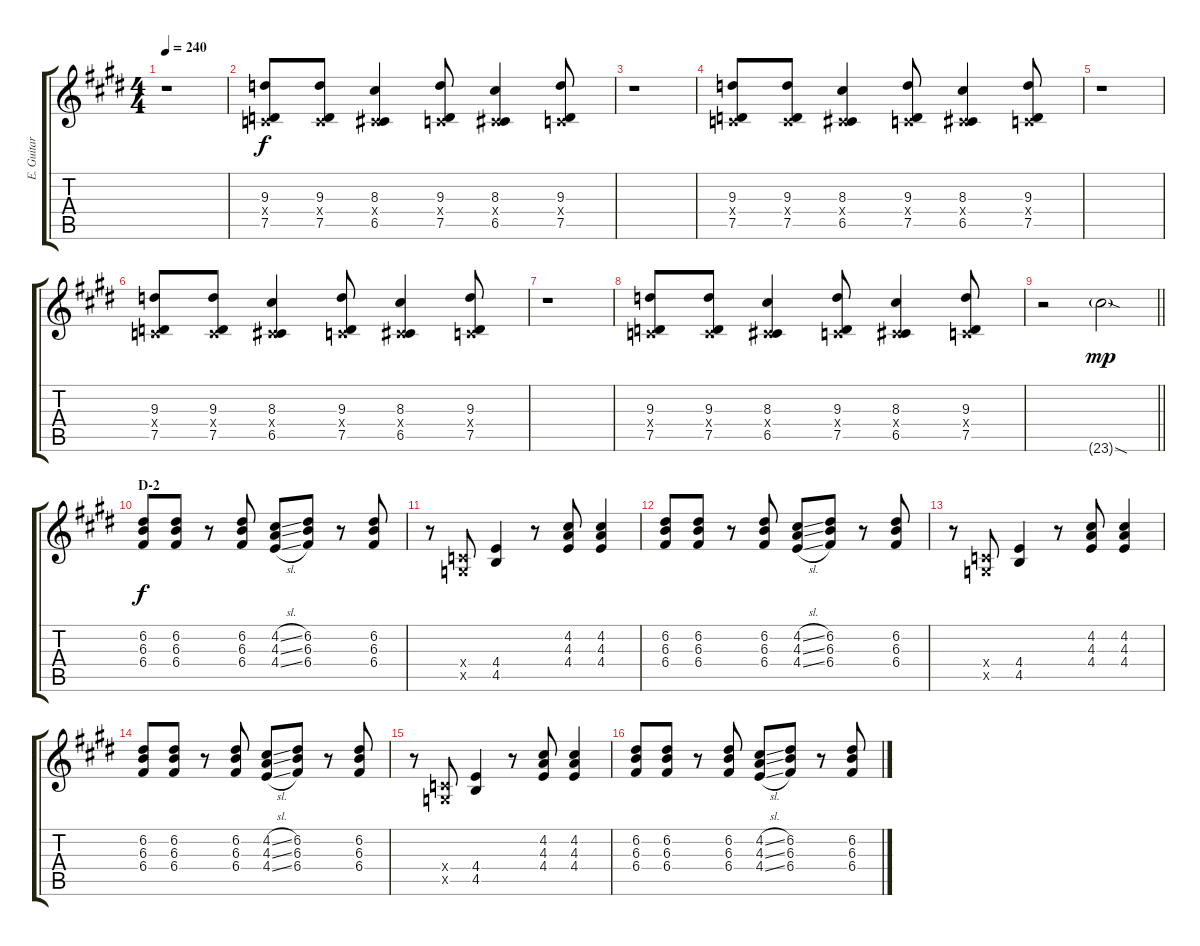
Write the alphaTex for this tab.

\track ("E. Guitar II" "E. Guitar ") {instrument overdrivenguitar}
\staff {score tabs}
\tuning (D4 A3 F3 C3 G2 D2) {hide}
\ts (4 4)
\tempo 240
\clef g2
\ks e
r.1{dy f} |
(9.3 0.4{x} 7.5).8 (9.3 0.4{x} 7.5).8 (8.3 0.4{x} 6.5).4 (9.3 0.4{x} 7.5).8 (8.3 0.4{x} 6.5).4 (9.3 0.4{x} 7.5).8 |
r.1 |
(9.3 0.4{x} 7.5).8 (9.3 0.4{x} 7.5).8 (8.3 0.4{x} 6.5).4 (9.3 0.4{x} 7.5).8 (8.3 0.4{x} 6.5).4 (9.3 0.4{x} 7.5).8 |
r.1 |
(9.3 0.4{x} 7.5).8 (9.3 0.4{x} 7.5).8 (8.3 0.4{x} 6.5).4 (9.3 0.4{x} 7.5).8 (8.3 0.4{x} 6.5).4 (9.3 0.4{x} 7.5).8 |
r.1 |
(9.3 0.4{x} 7.5).8 (9.3 0.4{x} 7.5).8 (8.3 0.4{x} 6.5).4 (9.3 0.4{x} 7.5).8 (8.3 0.4{x} 6.5).4 (9.3 0.4{x} 7.5).8 |
\barLineRight lightlight
r.2 23.6{sod g}.2{dy mp} |
\section ("" "D-2")
(6.2 6.3 6.4).8{dy f} (6.2 6.3 6.4).8 r.8 (6.2 6.3 6.4).8 (4.2{sl} 4.3{sl} 4.4{sl}).8 (6.2 6.3 6.4).8 r.8 (6.2 6.3 6.4).8 |
r.8 (0.4{x} 0.5{x}).8 (4.4 4.5).4 r.8 (4.2 4.3 4.4).8 (4.2 4.3 4.4).4 |
(6.2 6.3 6.4).8 (6.2 6.3 6.4).8 r.8 (6.2 6.3 6.4).8 (4.2{sl} 4.3{sl} 4.4{sl}).8 (6.2 6.3 6.4).8 r.8 (6.2 6.3 6.4).8 |
r.8 (0.4{x} 0.5{x}).8 (4.4 4.5).4 r.8 (4.2 4.3 4.4).8 (4.2 4.3 4.4).4 |
(6.2 6.3 6.4).8 (6.2 6.3 6.4).8 r.8 (6.2 6.3 6.4).8 (4.2{sl} 4.3{sl} 4.4{sl}).8 (6.2 6.3 6.4).8 r.8 (6.2 6.3 6.4).8 |
r.8 (0.4{x} 0.5{x}).8 (4.4 4.5).4 r.8 (4.2 4.3 4.4).8 (4.2 4.3 4.4).4 |
(6.2 6.3 6.4).8 (6.2 6.3 6.4).8 r.8 (6.2 6.3 6.4).8 (4.2{sl} 4.3{sl} 4.4{sl}).8 (6.2 6.3 6.4).8 r.8 (6.2 6.3 6.4).8
